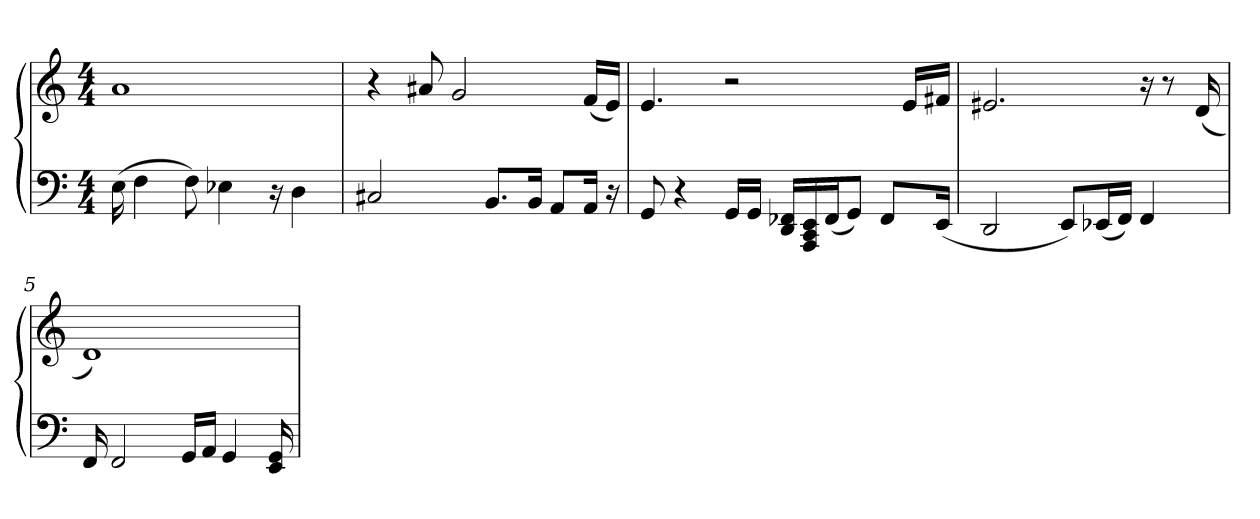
**kern	**kern
*part1	*part1
*staff2	*staff1
*clefF4	*clefG2
*k[]	*k[]
*M4/4	*M4/4
=1	=1
(16E	1a
4F	.
8F)	.
4E-X	.
16r	.
4D	.
=2	=2
2C#X	4r
.	8a#X
.	2g
8.BB/L	.
16BB/Jk	.
8AA/L	.
16AA/Jk	(16f/LL
16r	16e/JJ)
=3	=3
8GG	4.e
4r	.
16GG/LL	2r
16GG/JJ	.
16DD/ 16FF-X/LL	.
16AAA/ 16CC/ 16EE/J	.
(16FF-/K	.
8GG/J)	.
8FF-/L	.
.	16e/LL
(16EE/Jk	16f#X/JJ
=4	=4
2DD	2.e#X
8EE/L)	.
(16EE-X/L	.
16FF/JJ)	.
4FF	16r
.	8r
.	(16d
=5	=5
16FF	1d)
2FF	.
16GG/LL	.
16AA/JJ	.
4GG	.
16EE 16GG	.
=	=
*-	*-
